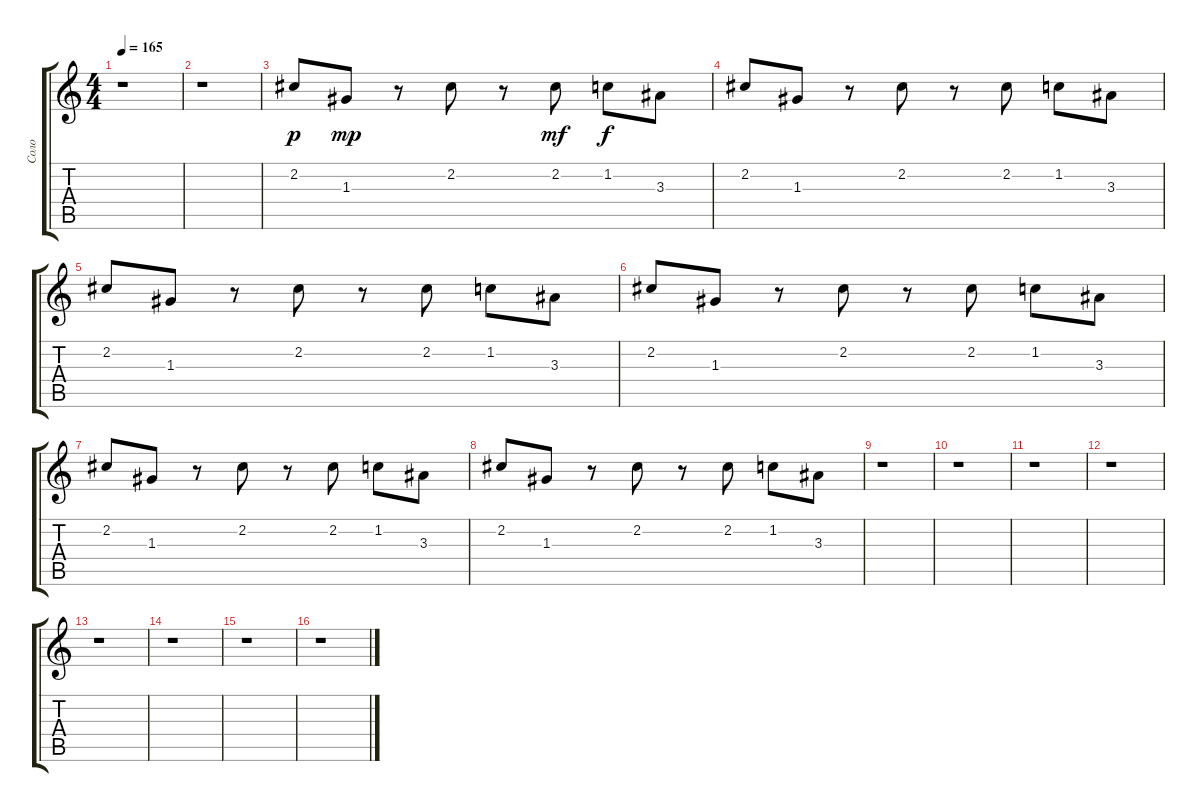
\track ("Соло" "Соло") {instrument distortionguitar}
\staff {score tabs}
\tuning (E4 B3 G3 D3 A2 E2) {hide}
\ts (4 4)
\tempo 165
\clef g2
\ks c
r.1{dy f} |
r.1 |
2.2.8{dy p} 1.3.8{dy mp} r.8 2.2.8 r.8 2.2.8{dy mf} 1.2.8{dy f} 3.3.8 |
2.2.8 1.3.8 r.8 2.2.8 r.8 2.2.8 1.2.8 3.3.8 |
2.2.8 1.3.8 r.8 2.2.8 r.8 2.2.8 1.2.8 3.3.8 |
2.2.8 1.3.8 r.8 2.2.8 r.8 2.2.8 1.2.8 3.3.8 |
2.2.8 1.3.8 r.8 2.2.8 r.8 2.2.8 1.2.8 3.3.8 |
2.2.8 1.3.8 r.8 2.2.8 r.8 2.2.8 1.2.8 3.3.8 |
r.1 |
r.1 |
r.1 |
r.1 |
r.1 |
r.1 |
r.1 |
r.1
